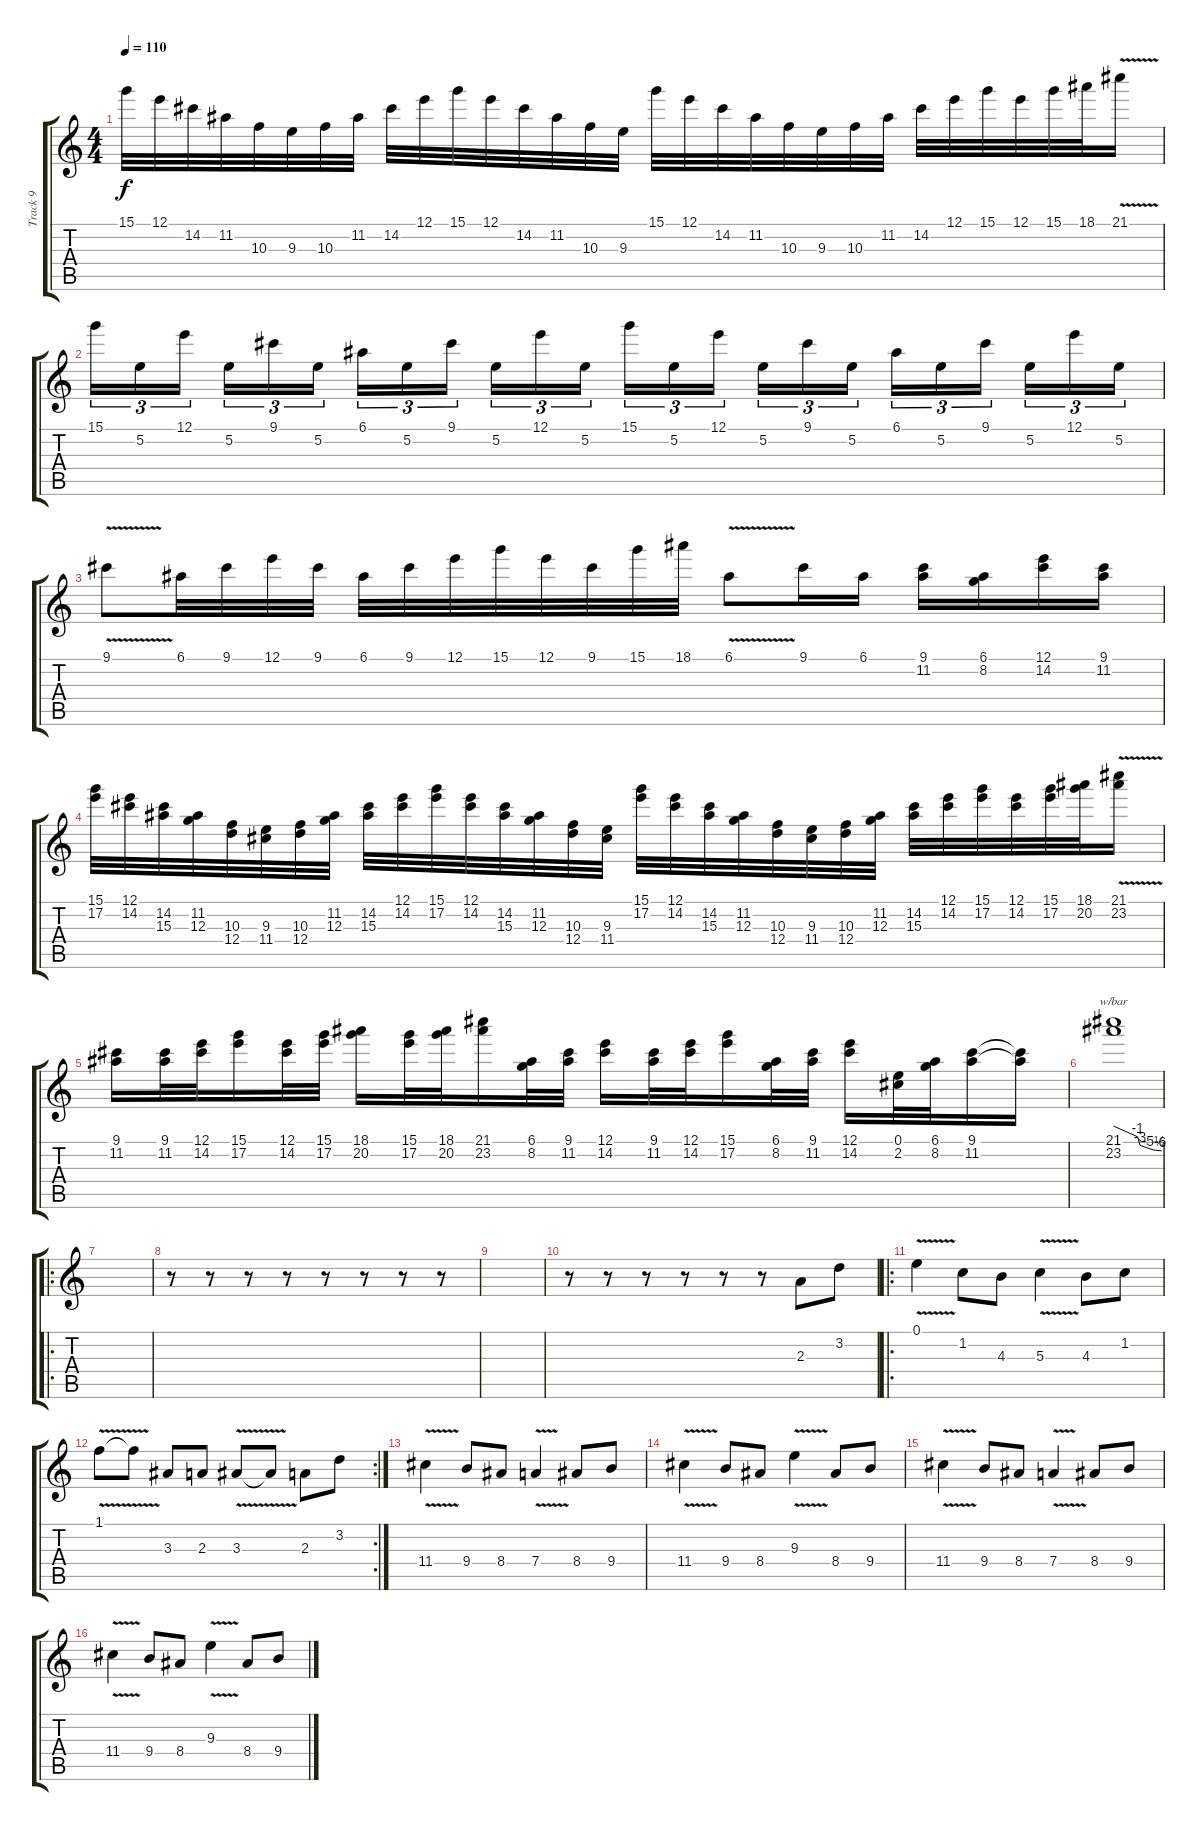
\track ("Track 9" "Track 9") {instrument distortionguitar}
\staff {score tabs}
\tuning (E4 B3 G3 D3 A2 E2) {hide}
\ts (4 4)
\tempo 110
\clef g2
\ks c
15.1.32{dy f} 12.1.32 14.2.32 11.2.32 10.3.32 9.3.32 10.3.32 11.2.32 14.2.32 12.1.32 15.1.32 12.1.32 14.2.32 11.2.32 10.3.32 9.3.32 15.1.32 12.1.32 14.2.32 11.2.32 10.3.32 9.3.32 10.3.32 11.2.32 14.2.32 12.1.32 15.1.32 12.1.32 15.1.32 18.1.32 21.1{v}.16 |
15.1.16{tu (3 2)} 5.2.16{tu (3 2)} 12.1.16{tu (3 2)} 5.2.16{tu (3 2)} 9.1.16{tu (3 2)} 5.2.16{tu (3 2)} 6.1.16{tu (3 2)} 5.2.16{tu (3 2)} 9.1.16{tu (3 2)} 5.2.16{tu (3 2)} 12.1.16{tu (3 2)} 5.2.16{tu (3 2)} 15.1.16{tu (3 2)} 5.2.16{tu (3 2)} 12.1.16{tu (3 2)} 5.2.16{tu (3 2)} 9.1.16{tu (3 2)} 5.2.16{tu (3 2)} 6.1.16{tu (3 2)} 5.2.16{tu (3 2)} 9.1.16{tu (3 2)} 5.2.16{tu (3 2)} 12.1.16{tu (3 2)} 5.2.16{tu (3 2)} |
9.1{v}.8 6.1.32 9.1.32 12.1.32 9.1.32 6.1.32 9.1.32 12.1.32 15.1.32 12.1.32 9.1.32 15.1.32 18.1.32 6.1{v}.8 9.1.16 6.1.16 (9.1 11.2).16 (6.1 8.2).16 (12.1 14.2).16 (9.1 11.2).16 |
(15.1 17.2).32 (12.1 14.2).32 (14.2 15.3).32 (11.2 12.3).32 (10.3 12.4).32 (9.3 11.4).32 (10.3 12.4).32 (11.2 12.3).32 (14.2 15.3).32 (12.1 14.2).32 (15.1 17.2).32 (12.1 14.2).32 (14.2 15.3).32 (11.2 12.3).32 (10.3 12.4).32 (9.3 11.4).32 (15.1 17.2).32 (12.1 14.2).32 (14.2 15.3).32 (11.2 12.3).32 (10.3 12.4).32 (9.3 11.4).32 (10.3 12.4).32 (11.2 12.3).32 (14.2 15.3).32 (12.1 14.2).32 (15.1 17.2).32 (12.1 14.2).32 (15.1 17.2).32 (18.1 20.2).32 (21.1{v} 23.2).16 |
(9.1 11.2).16 (9.1 11.2).32 (12.1 14.2).32 (15.1 17.2).16 (12.1 14.2).32 (15.1 17.2).32 (18.1 20.2).16 (15.1 17.2).32 (18.1 20.2).32 (21.1 23.2).16 (6.1 8.2).32 (9.1 11.2).32 (12.1 14.2).16 (9.1 11.2).32 (12.1 14.2).32 (15.1 17.2).16 (6.1 8.2).32 (9.1 11.2).32 (12.1 14.2).16 (0.1 2.2).32 (6.1 8.2).32 (9.1 11.2).16 (9.1{t} 11.2{t}).16 |
(21.1 23.2).1{tbe (custom default 0 0 30 -4 33 -12 50 -22 58 -24 60 -24)} |
\ro
|
r.8 r.8 r.8 r.8 r.8 r.8 r.8 r.8 |
|
r.8 r.8 r.8 r.8 r.8 r.8 2.3.8 3.2.8 |
\ro
0.1{v}.4 1.2.8 4.3.8 5.3{v}.4 4.3.8 1.2.8 |
\rc 2
1.1{v}.8 1.1{t}.8 3.3.8 2.3.8 3.3{v}.8 3.3{t}.8 2.3.8 3.2.8 |
11.4{v}.4 9.4.8 8.4.8 7.4{v}.4 8.4.8 9.4.8 |
11.4{v}.4 9.4.8 8.4.8 9.3{v}.4 8.4.8 9.4.8 |
11.4{v}.4 9.4.8 8.4.8 7.4{v}.4 8.4.8 9.4.8 |
11.4{v}.4 9.4.8 8.4.8 9.3{v}.4 8.4.8 9.4.8
